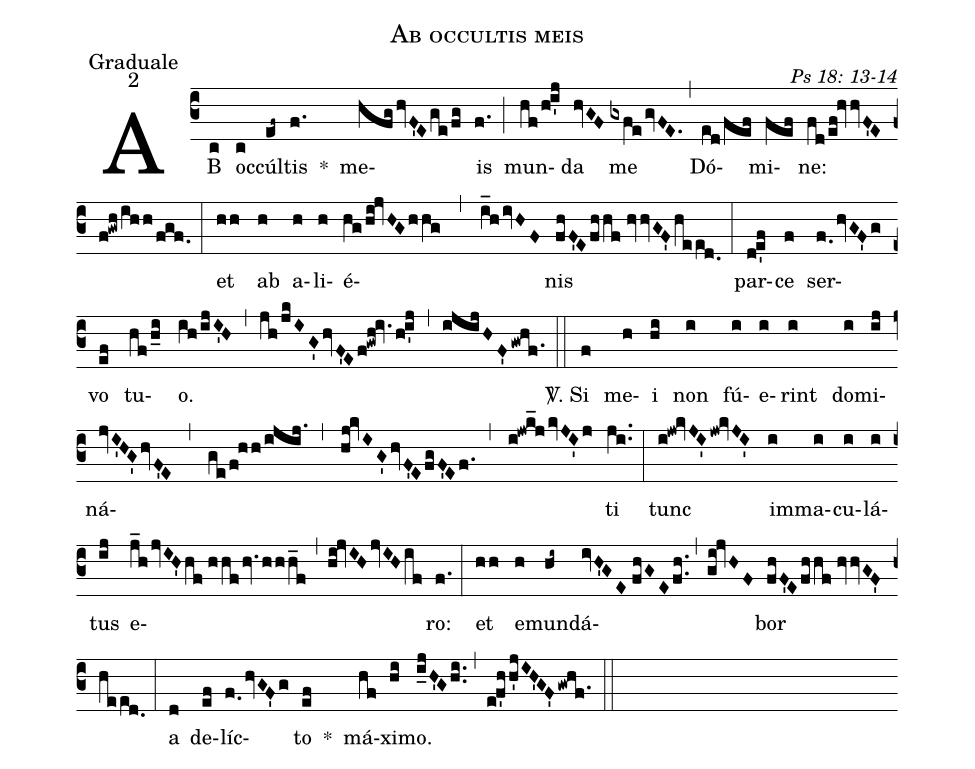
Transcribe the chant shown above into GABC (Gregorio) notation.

name: Ab occultis meis;
office-part: Graduale;
mode: 2;
commentary: Ps 18: 13-14;
%%
(c3) AB(c) oc(c)cúl(ef~)tis(f.) *() me(hfghvF'Ege/fg)is(f.) (;) mun(hf/h!i'j)da(hvGF) me(gxfegvFE.) (,) Dó(ed/fef)mi(fef)ne:(fd/ef!hvvF'E/f!gwh/ihh/fgf.) (:)
et(hh) ab(h) a(h)li(h)é(hg/hi!jvHGhhg,i_hivHF)nis(fhF'Efhhf//hvvGF'heed.0) (:)
par(d!e'f)ce(f) ser(f.0hvGF'g)vo(ef) tu(hf/h_i)o.(ih/ijI'H) (,) (jh/jkIG'hvF'E/f!gwh!iv./h!i'j) (,) (ijijHF'gwhf.1) (::)
<sp>V/</sp>. Si(f) me(h)i(hi) non(i) fú(i)e(i)rint(i) do(i)mi(ij)ná(jvI'HG'hvF'E,ge/f!hh/ijij.,hj!kvIG'hvF'EfgF'Ef.,i!jwk_j/kvJI'j)ti(ji..) (:)
tunc(i!jw!kvJI'jw!kvJI') im(i)ma(i)cu(i)lá(i)tus(ij) e(j_hjvIH'hf//hhf/hv.hhh_f,hi!jvIHjvIHif)ro:(f.) (:)
et(hh) e(h)mun(hi~)dá(ivH'GE//fhGEfh..,gi!jvHF)bor(fhF'Efhhf//hvvGF'heed.0) (:)
a(d) de(ef)líc(f.0hvGF'g)to(ef) *() má(hf)xi(hi)mo.(i_jH'Ghi..) (,) (e!f'hh'jIH'GF'gwhf.1) (::)
